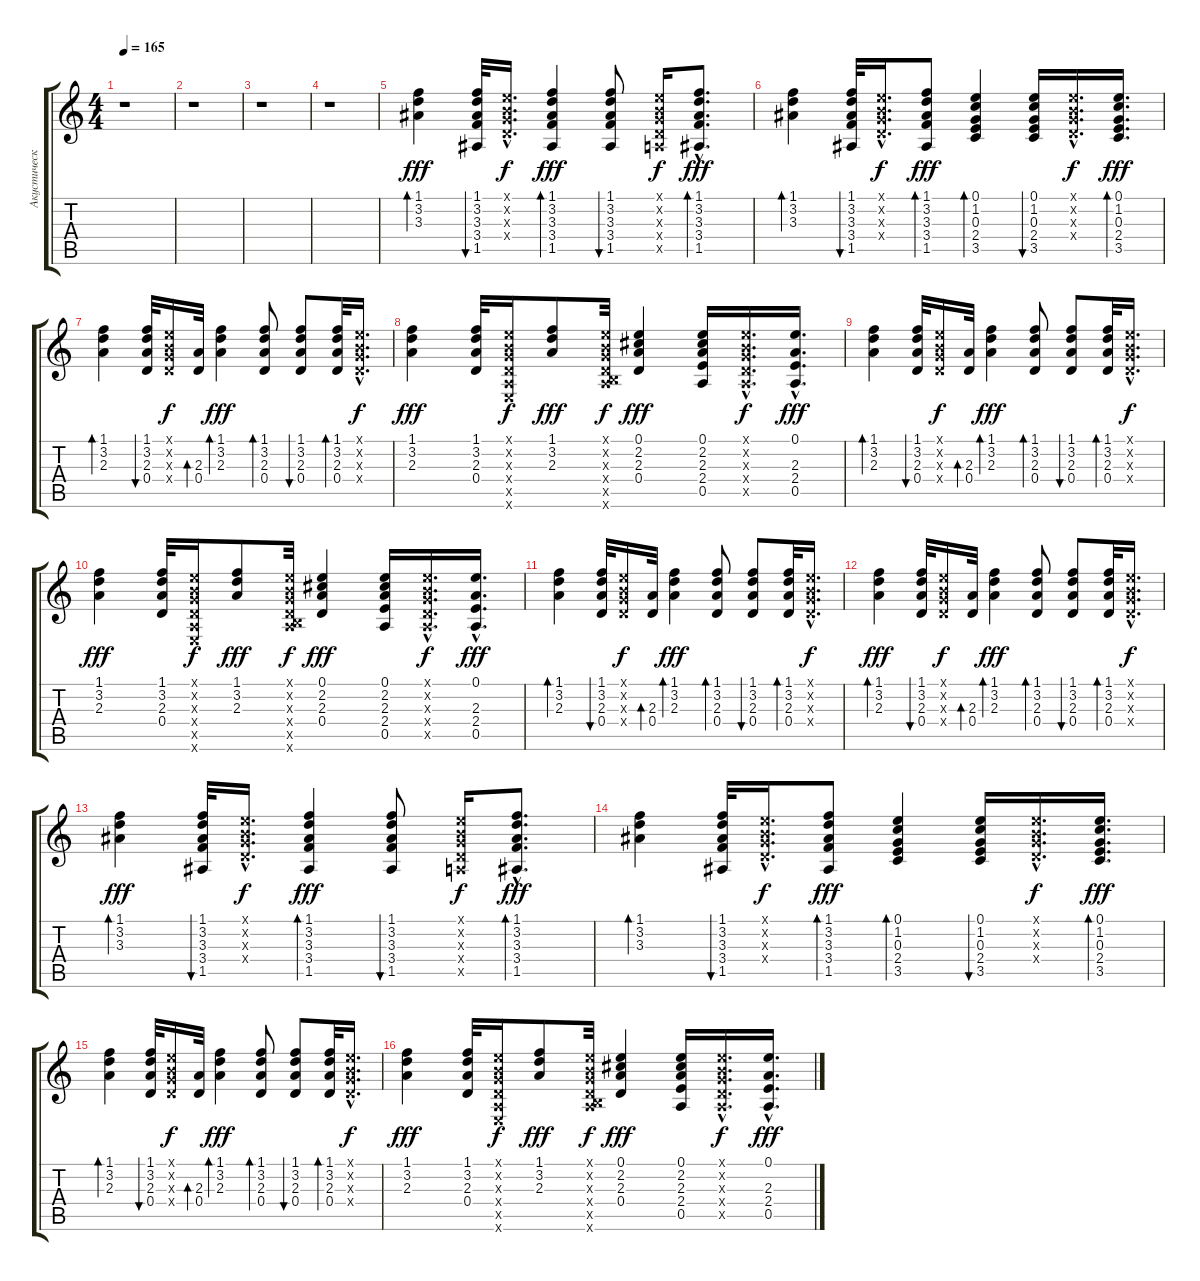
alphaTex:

\track ("Акустическая гитара" "Акустическ") {instrument acousticguitarnylon}
\staff {score tabs}
\tuning (E4 B3 G3 D3 A2 E2) {hide}
\ts (4 4)
\tempo 165
\clef g2
\ks c
r.1{dy f} |
r.1 |
r.1 |
r.1 |
(1.1 3.2 3.3).4{bd 60 dy fff} (1.1 3.2 3.3 3.4 1.5).32{bu 60} (0.1{hac x} 0.2{hac x} 0.3{hac x} 0.4{hac x}).16{d dy f} (1.1 3.2 3.3 3.4 1.5).4{bd 60 dy fff} (1.1 3.2 3.3 3.4 1.5).8{bu 60} (0.1{x} 0.2{x} 0.3{x} 0.4{x} 0.5{x}).16{dy f} (1.1{hac} 3.2{hac} 3.3{hac} 3.4{hac} 1.5{hac}).8{d bd 60 dy fff} |
(1.1 3.2 3.3).4{bd 60} (1.1 3.2 3.3 3.4 1.5).32{bu 60} (0.1{hac x} 0.2{hac x} 0.3{hac x} 0.4{hac x}).16{d dy f} (1.1 3.2 3.3 3.4 1.5).8{bd 60 dy fff} (0.1 1.2 0.3 2.4 3.5).4{bd 60} (0.1 1.2 0.3 2.4 3.5).16{bu 60} (0.1{hac x} 0.2{hac x} 0.3{hac x} 0.4{hac x}).16{d dy f} (0.1 1.2 0.3 2.4 3.5).16{d bd 60 dy fff} |
(1.1 3.2 2.3).4{bd 60} (1.1 3.2 2.3 0.4).32{bu 60} (0.1{x} 0.2{x} 0.3{x} 0.4{x}).16{dy f} (2.3 0.4).32{bd 60} (1.1 3.2 2.3).4{bd 60 dy fff} (1.1 3.2 2.3 0.4).8{bd 60} (1.1 3.2 2.3 0.4).8{bu 60} (1.1 3.2 2.3 0.4).32{bd 60} (0.1{hac x} 0.2{hac x} 0.3{hac x} 0.4{hac x}).16{d dy f} |
(1.1 3.2 2.3).4{dy fff} (1.1 3.2 2.3 0.4).32 (0.1{x} 0.2{x} 0.3{x} 0.4{x} 0.5{x} 0.6{x}).16{dy f} (1.1 3.2 2.3).8{dy fff} (0.1{x} 0.2{x} 0.3{x} 0.4{x} 0.5{x} 7.6{x}).32{dy f} (0.1 2.2 2.3 0.4).4{dy fff} (0.1 2.2 2.3 2.4 0.5).16 (0.1{hac x} 0.2{hac x} 0.3{hac x} 0.4{hac x} 0.5{hac x}).16{d dy f} (0.1 2.3{hac} 2.4 0.5).16{d dy fff} |
(1.1 3.2 2.3).4{bd 60} (1.1 3.2 2.3 0.4).32{bu 60} (0.1{x} 0.2{x} 0.3{x} 0.4{x}).16{dy f} (2.3 0.4).32{bd 60} (1.1 3.2 2.3).4{bd 60 dy fff} (1.1 3.2 2.3 0.4).8{bd 60} (1.1 3.2 2.3 0.4).8{bu 60} (1.1 3.2 2.3 0.4).32{bd 60} (0.1{hac x} 0.2{hac x} 0.3{hac x} 0.4{hac x}).16{d dy f} |
(1.1 3.2 2.3).4{dy fff} (1.1 3.2 2.3 0.4).32 (0.1{x} 0.2{x} 0.3{x} 0.4{x} 0.5{x} 0.6{x}).16{dy f} (1.1 3.2 2.3).8{dy fff} (0.1{x} 0.2{x} 0.3{x} 0.4{x} 0.5{x} 7.6{x}).32{dy f} (0.1 2.2 2.3 0.4).4{dy fff} (0.1 2.2 2.3 2.4 0.5).16 (0.1{hac x} 0.2{hac x} 0.3{hac x} 0.4{hac x} 0.5{hac x}).16{d dy f} (0.1 2.3{hac} 2.4 0.5).16{d dy fff} |
(1.1 3.2 2.3).4{bd 60} (1.1 3.2 2.3 0.4).32{bu 60} (0.1{x} 0.2{x} 0.3{x} 0.4{x}).16{dy f} (2.3 0.4).32{bd 60} (1.1 3.2 2.3).4{bd 60 dy fff} (1.1 3.2 2.3 0.4).8{bd 60} (1.1 3.2 2.3 0.4).8{bu 60} (1.1 3.2 2.3 0.4).32{bd 60} (0.1{hac x} 0.2{hac x} 0.3{hac x} 0.4{hac x}).16{d dy f} |
(1.1 3.2 2.3).4{bd 60 dy fff} (1.1 3.2 2.3 0.4).32{bu 60} (0.1{x} 0.2{x} 0.3{x} 0.4{x}).16{dy f} (2.3 0.4).32{bd 60} (1.1 3.2 2.3).4{bd 60 dy fff} (1.1 3.2 2.3 0.4).8{bd 60} (1.1 3.2 2.3 0.4).8{bu 60} (1.1 3.2 2.3 0.4).32{bd 60} (0.1{hac x} 0.2{hac x} 0.3{hac x} 0.4{hac x}).16{d dy f} |
(1.1 3.2 3.3).4{bd 60 dy fff} (1.1 3.2 3.3 3.4 1.5).32{bu 60} (0.1{hac x} 0.2{hac x} 0.3{hac x} 0.4{hac x}).16{d dy f} (1.1 3.2 3.3 3.4 1.5).4{bd 60 dy fff} (1.1 3.2 3.3 3.4 1.5).8{bu 60} (0.1{x} 0.2{x} 0.3{x} 0.4{x} 0.5{x}).16{dy f} (1.1{hac} 3.2{hac} 3.3{hac} 3.4{hac} 1.5{hac}).8{d bd 60 dy fff} |
(1.1 3.2 3.3).4{bd 60} (1.1 3.2 3.3 3.4 1.5).32{bu 60} (0.1{hac x} 0.2{hac x} 0.3{hac x} 0.4{hac x}).16{d dy f} (1.1 3.2 3.3 3.4 1.5).8{bd 60 dy fff} (0.1 1.2 0.3 2.4 3.5).4{bd 60} (0.1 1.2 0.3 2.4 3.5).16{bu 60} (0.1{hac x} 0.2{hac x} 0.3{hac x} 0.4{hac x}).16{d dy f} (0.1 1.2 0.3 2.4 3.5).16{d bd 60 dy fff} |
(1.1 3.2 2.3).4{bd 60} (1.1 3.2 2.3 0.4).32{bu 60} (0.1{x} 0.2{x} 0.3{x} 0.4{x}).16{dy f} (2.3 0.4).32{bd 60} (1.1 3.2 2.3).4{bd 60 dy fff} (1.1 3.2 2.3 0.4).8{bd 60} (1.1 3.2 2.3 0.4).8{bu 60} (1.1 3.2 2.3 0.4).32{bd 60} (0.1{hac x} 0.2{hac x} 0.3{hac x} 0.4{hac x}).16{d dy f} |
(1.1 3.2 2.3).4{dy fff} (1.1 3.2 2.3 0.4).32 (0.1{x} 0.2{x} 0.3{x} 0.4{x} 0.5{x} 0.6{x}).16{dy f} (1.1 3.2 2.3).8{dy fff} (0.1{x} 0.2{x} 0.3{x} 0.4{x} 0.5{x} 7.6{x}).32{dy f} (0.1 2.2 2.3 0.4).4{dy fff} (0.1 2.2 2.3 2.4 0.5).16 (0.1{hac x} 0.2{hac x} 0.3{hac x} 0.4{hac x} 0.5{hac x}).16{d dy f} (0.1 2.3{hac} 2.4 0.5).16{d dy fff}
